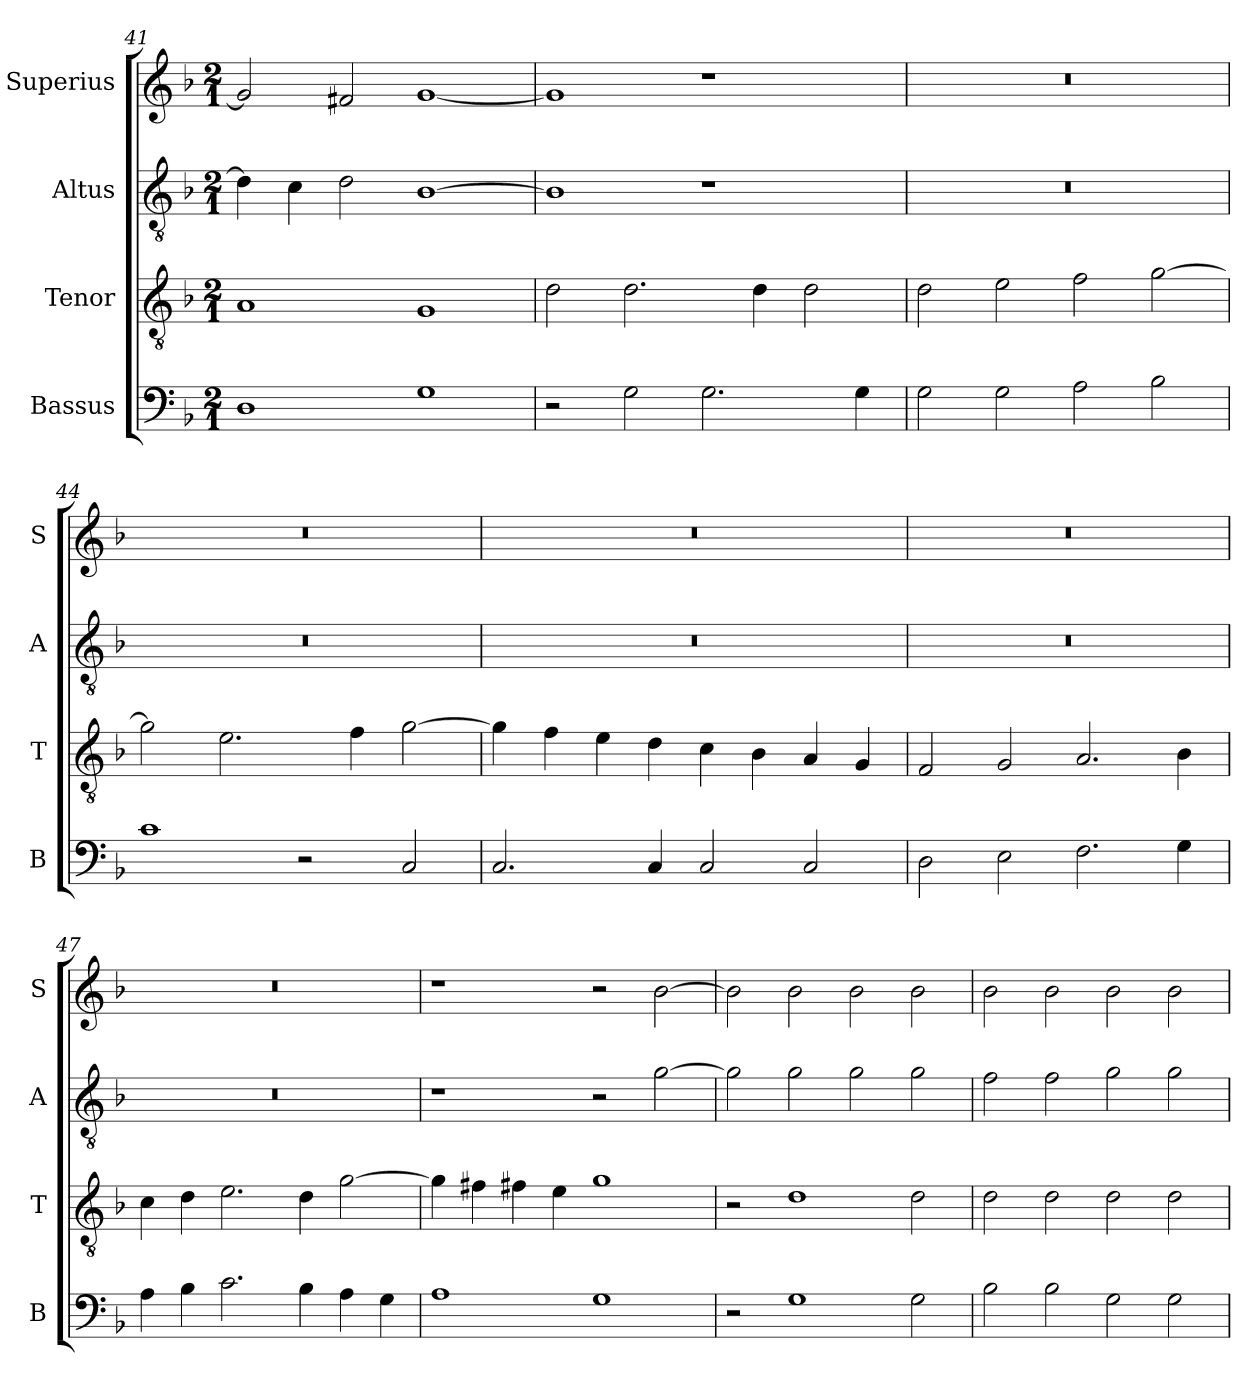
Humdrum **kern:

**kern	**kern	**kern	**kern
*part4	*part3	*part2	*part1
*staff4	*staff3	*staff2	*staff1
*I"Bassus	*I"Tenor	*I"Altus	*I"Superius
*I'B	*I'T	*I'A	*I'S
*clefF4	*clefGv2	*clefGv2	*clefG2
*k[b-]	*k[b-]	*k[b-]	*k[b-]
*F:	*F:	*F:	*F:
*M2/1	*M2/1	*M2/1	*M2/1
=41	=41	=41	=41
1D	1A	4d]	2g]
.	.	4c	.
.	.	2d	2f#X
1G	1G	[1B-	[1g
=42	=42	=42	=42
2r	2d	1B-]	1g]
2G	2.d	.	.
2.G	.	1r	1r
.	4d	.	.
.	2d	.	.
4G	.	.	.
=43	=43	=43	=43
2G	2d	0r	0r
2G	2e	.	.
2A	2f	.	.
2B-	[2g	.	.
=44	=44	=44	=44
1c	2g]	0r	0r
.	2.e	.	.
2r	.	.	.
.	4f	.	.
2C	[2g	.	.
=45	=45	=45	=45
2.C	4g]	0r	0r
.	4f	.	.
.	4e	.	.
4C	4d	.	.
2C	4c	.	.
.	4B-	.	.
2C	4A	.	.
.	4G	.	.
=46	=46	=46	=46
2D	2F	0r	0r
2E	2G	.	.
2.F	2.A	.	.
4G	4B-	.	.
=47	=47	=47	=47
4A	4c	0r	0r
4B-	4d	.	.
2.c	2.e	.	.
4B-	4d	.	.
4A	[2g	.	.
4G	.	.	.
=48	=48	=48	=48
1A	4g]	1r	1r
.	4f#X	.	.
.	4f#X	.	.
.	4e	.	.
1G	1g	2r	2r
.	.	[2g	[2b-
=49	=49	=49	=49
2r	2r	2g]	2b-]
1G	1d	2g	2b-
.	.	2g	2b-
2G	2d	2g	2b-
=50	=50	=50	=50
2B-	2d	2f	2b-
2B-	2d	2f	2b-
2G	2d	2g	2b-
2G	2d	2g	2b-
=	=	=	=
*-	*-	*-	*-
